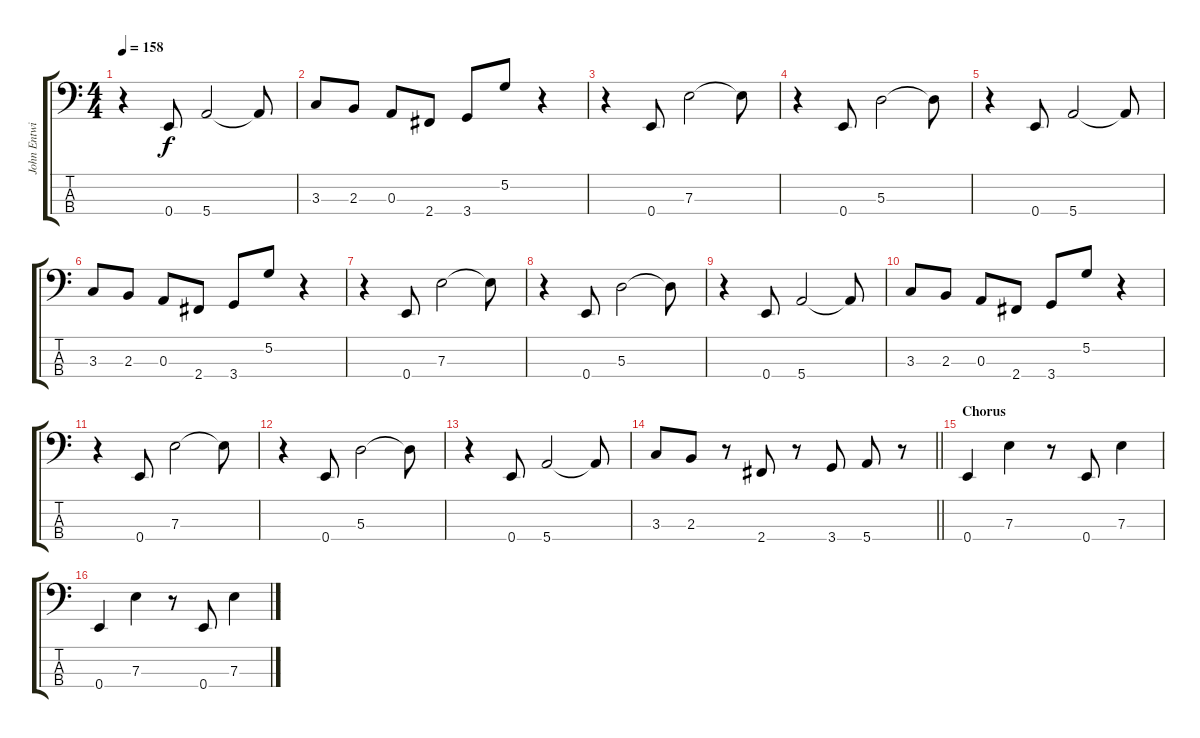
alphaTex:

\track ("John Entwistle" "John Entwi") {instrument electricbassfinger}
\staff {score tabs}
\tuning (G2 D2 A1 E1) {hide}
\ts (4 4)
\tempo 158
\clef f4
\ks c
r.4{dy f} 0.4.8 5.4.2 5.4{t}.8 |
3.3.8 2.3.8 0.3.8 2.4.8 3.4.8 5.2.8 r.4 |
r.4 0.4.8 7.3.2 7.3{t}.8 |
r.4 0.4.8 5.3.2 5.3{t}.8 |
r.4 0.4.8 5.4.2 5.4{t}.8 |
3.3.8 2.3.8 0.3.8 2.4.8 3.4.8 5.2.8 r.4 |
r.4 0.4.8 7.3.2 7.3{t}.8 |
r.4 0.4.8 5.3.2 5.3{t}.8 |
r.4 0.4.8 5.4.2 5.4{t}.8 |
3.3.8 2.3.8 0.3.8 2.4.8 3.4.8 5.2.8 r.4 |
r.4 0.4.8 7.3.2 7.3{t}.8 |
r.4 0.4.8 5.3.2 5.3{t}.8 |
r.4 0.4.8 5.4.2 5.4{t}.8 |
\barLineRight lightlight
3.3.8 2.3.8 r.8 2.4.8 r.8 3.4.8 5.4.8 r.8 |
\section ("" "Chorus")
0.4.4 7.3.4 r.8 0.4.8 7.3.4 |
0.4.4 7.3.4 r.8 0.4.8 7.3.4
